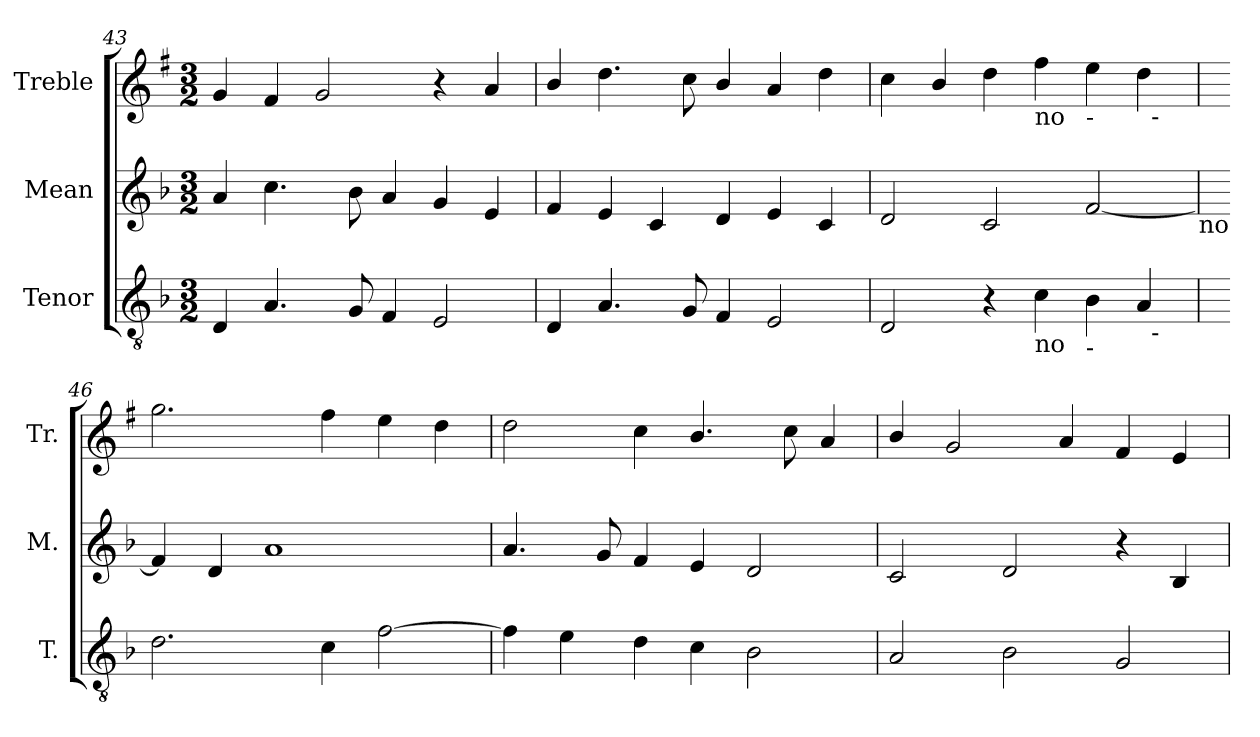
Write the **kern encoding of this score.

**kern	**kern	**kern
*part3	*part2	*part1
*staff3	*staff2	*staff1
*I"Tenor	*I"Mean	*I"Treble
*I'T.	*I'M.	*I'Tr.
!!LO:PB:g=z
*clefGv2	*clefG2	*clefG2
*	*	*ITrd1c2
*k[b-]	*k[b-]	*k[b-]
*F:	*F:	*F:
*M3/2	*M3/2	*M3/2
=43	=43	=43
4D/	4a/	4f/
4.A/	4.cc\	4e/
.	.	2f/
8G/	8b-\	.
4F/	4a/	.
2E/	4g/	4r
.	4e/	4g/
=44	=44	=44
4D/	4f/	4a/
4.A/	4e/	4.cc\
.	4c/	.
8G/	.	8b-\
4F/	4d/	4a/
2E/	4e/	4g/
.	4c/	4cc\
=45	=45	=45
*^	*	*^
2D/	1ryy	2d/	4b-\	1ryy
.	.	.	4a/	.
4r	.	2c/	4cc\	.
!	!	!	!LO:TX:b:t=no	!
!LO:TX:b:t=no	!	!	!	!
4c\	.	.	4ee\	.
!	!	!	!LO:TX:b:t=-	!
!LO:TX:b:t=-	!	!	!	!
4B-\	4ryy	[<2f/	4dd\	4ryy
4A/	32ryy	.	4cc\	32ryy
!	!	!	!	!LO:TX:b:t=-
!	!LO:TX:b:t=-	!	!	!
.	8..ryy	.	.	8..ryy
!	!	!LO:TX:b:t=no	!	!
*v	*v	*	*v	*v
!!LO:LB:g=z
=46	=46	=46
2.d\	4f/]	2.ff\
.	4d/	.
.	1a	.
4c\	.	4ee\
[>2f\	.	4dd\
.	.	4cc\
=47	=47	=47
4f\]	4.a/	2cc\
4e\	.	.
.	8g/	.
4d\	4f/	4b-\
4c\	4e/	4.a/
2B-\	2d/	.
.	.	8b-\
.	.	4g/
=48	=48	=48
2A/	2c/	4a/
.	.	2f/
2B-\	2d/	.
.	.	4g/
2G/	4r	4e/
.	4B-/	4d/
=	=	=
*-	*-	*-
